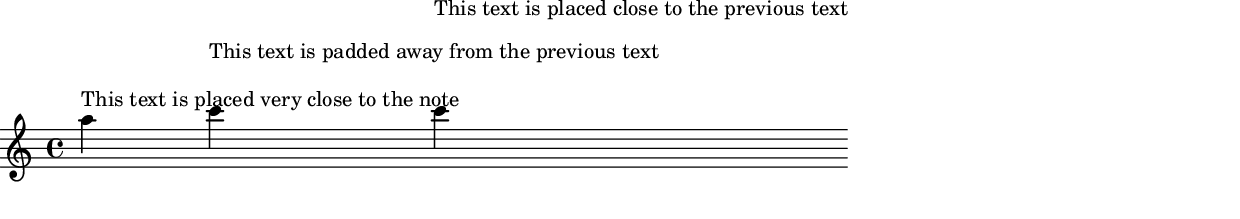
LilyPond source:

%% Generated by lilypond-book
%% Options: [exampleindent=10.16\mm,fragment,indent=0\mm,line-width=160\mm,quote,ragged-right,relative=2,staffsize=18]
\include "lilypond-book-preamble.ly"


% ****************************************************************
% Start cut-&-pastable-section
% ****************************************************************

#(ly:set-option 'eps-box-padding 3.000000)

#(set-global-staff-size 18)

\paper {
  indent = 0\mm
  line-width = 160\mm
  % offset the left padding, also add 1mm as lilypond creates cropped
  % images with a little space on the right
  line-width = #(- line-width (* mm  3.000000) (* mm 1))
  line-width = 160\mm - 2.0 * 10.16\mm
  % offset the left padding, also add 1mm as lilypond creates cropped
  % images with a little space on the right
  line-width = #(- line-width (* mm  3.000000) (* mm 1))
  ragged-right = ##t
}

\layout {
  
}


\relative c''
{


% ****************************************************************
% ly snippet contents follows:
% ****************************************************************
\sourcefileline 2789
\once \override TextScript.outside-staff-padding = #0
a'^"This text is placed very close to the note"
\once \override TextScript.outside-staff-padding = #3
c^"This text is padded away from the previous text"
c^"This text is placed close to the previous text"



% ****************************************************************
% end ly snippet
% ****************************************************************
}
